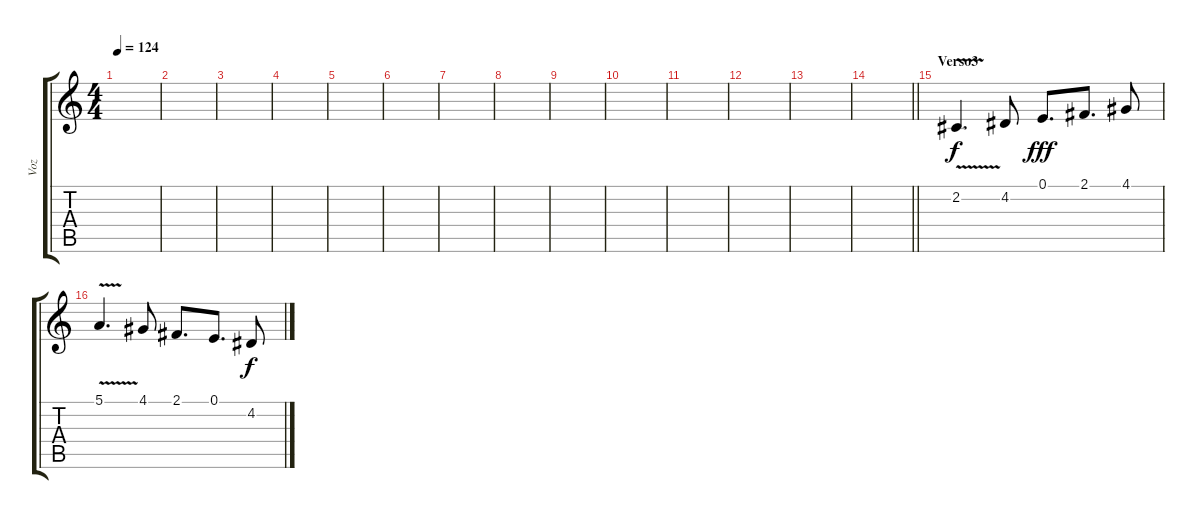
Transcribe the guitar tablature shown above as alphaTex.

\track ("Voz" "Voz") {instrument sopranosax}
\staff {score tabs}
\tuning (E4 B3 G3 D3 A2 E2) {hide}
\ts (4 4)
\tempo 124
\clef g2
\ks c
|
|
|
|
|
|
|
|
|
|
|
|
|
\barLineRight lightlight
|
\section ("" "Verso3")
2.2{v}.4{d volume 16} 4.2.8{dy f} 0.1.8{d dy fff} 2.1.8{d} 4.1.8 |
5.1{v}.4{d} 4.1.8 2.1.8{d} 0.1.8{d} 4.2.8{dy f}
